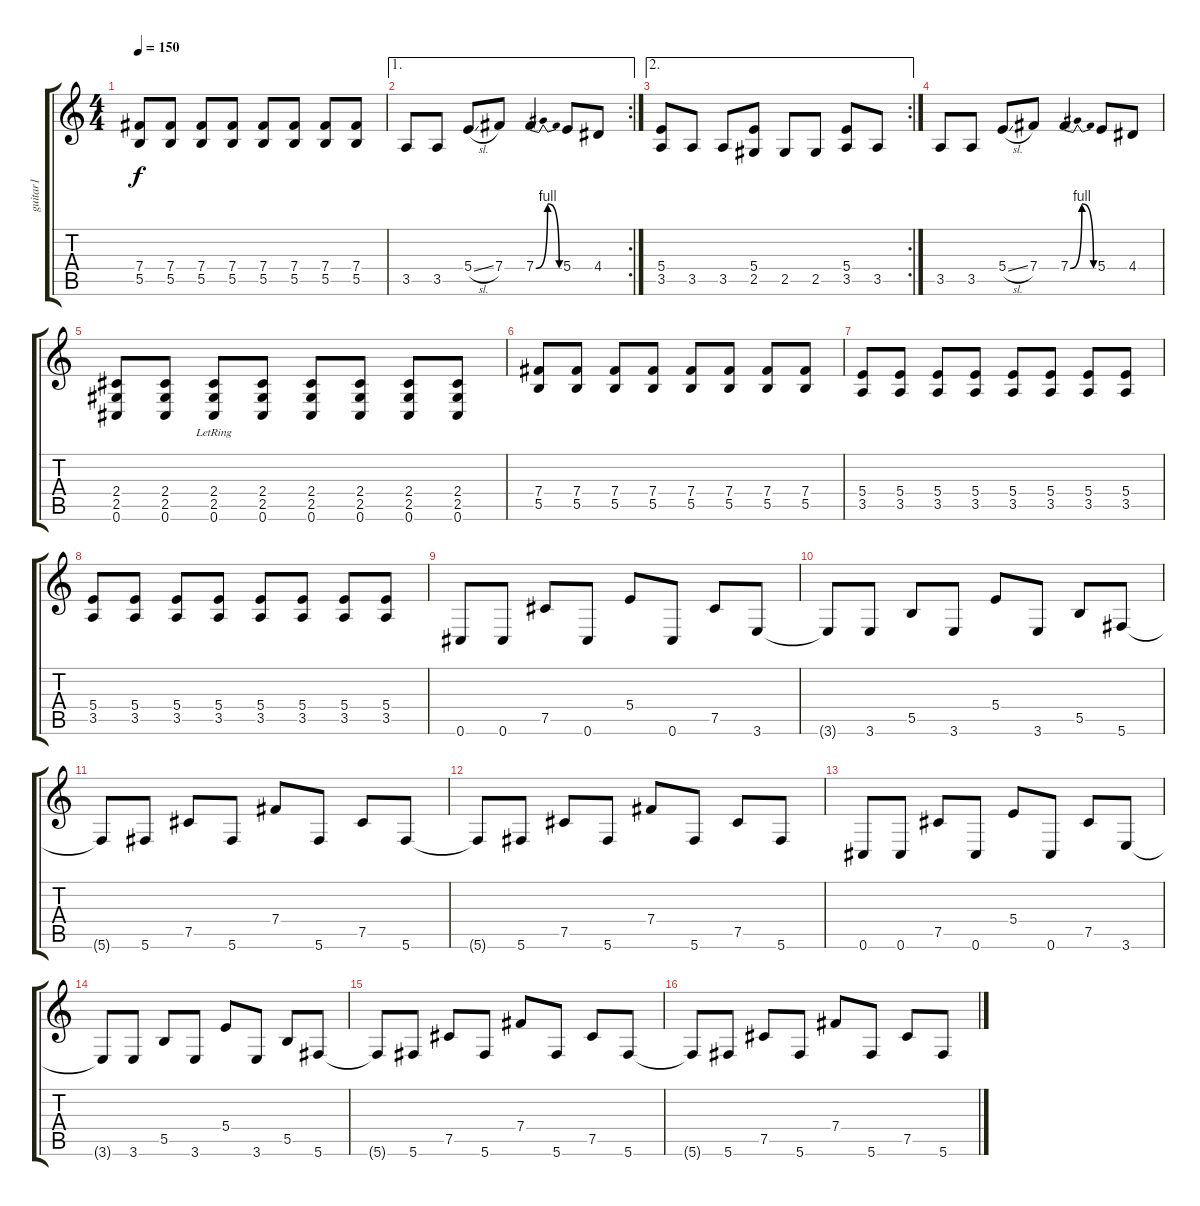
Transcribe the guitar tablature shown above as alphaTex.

\track ("guitar1" "guitar1") {instrument distortionguitar}
\staff {score tabs}
\tuning (Db4 Ab3 E3 B2 Gb2 Db2) {hide}
\ts (4 4)
\tempo 150
\clef g2
\ks c
(7.4 5.5).8{dy f} (7.4 5.5).8 (7.4 5.5).8 (7.4 5.5).8 (7.4 5.5).8 (7.4 5.5).8 (7.4 5.5).8 (7.4 5.5).8 |
\ae 1
\rc 2
3.5.8 3.5.8 5.4{sl}.8 7.4.8 7.4{be (bendrelease 0 0 30 4 30 4 60 0)}.4 5.4.8 4.4.8 |
\ae 2
\rc 2
(5.4 3.5).8 3.5.8 3.5.8 (5.4 2.5).8 2.5.8 2.5.8 (5.4 3.5).8 3.5.8 |
3.5.8 3.5.8 5.4{sl}.8 7.4.8 7.4{be (bendrelease 0 0 30 4 30 4 60 0)}.4 5.4.8 4.4.8 |
(2.4 2.5 0.6).8 (2.4 2.5 0.6).8 (2.4{lr} 2.5{lr} 0.6).8 (2.4 2.5 0.6).8 (2.4 2.5 0.6).8 (2.4 2.5 0.6).8 (2.4 2.5 0.6).8 (2.4 2.5 0.6).8 |
(7.4 5.5).8 (7.4 5.5).8 (7.4 5.5).8 (7.4 5.5).8 (7.4 5.5).8 (7.4 5.5).8 (7.4 5.5).8 (7.4 5.5).8 |
(5.4 3.5).8 (5.4 3.5).8 (5.4 3.5).8 (5.4 3.5).8 (5.4 3.5).8 (5.4 3.5).8 (5.4 3.5).8 (5.4 3.5).8 |
(5.4 3.5).8 (5.4 3.5).8 (5.4 3.5).8 (5.4 3.5).8 (5.4 3.5).8 (5.4 3.5).8 (5.4 3.5).8 (5.4 3.5).8 |
0.6.8 0.6.8 7.5.8 0.6.8 5.4.8 0.6.8 7.5.8 3.6.8 |
3.6{t}.8 3.6.8 5.5.8 3.6.8 5.4.8 3.6.8 5.5.8 5.6.8 |
5.6{t}.8 5.6.8 7.5.8 5.6.8 7.4.8 5.6.8 7.5.8 5.6.8 |
5.6{t}.8 5.6.8 7.5.8 5.6.8 7.4.8 5.6.8 7.5.8 5.6.8 |
0.6.8 0.6.8 7.5.8 0.6.8 5.4.8 0.6.8 7.5.8 3.6.8 |
3.6{t}.8 3.6.8 5.5.8 3.6.8 5.4.8 3.6.8 5.5.8 5.6.8 |
5.6{t}.8 5.6.8 7.5.8 5.6.8 7.4.8 5.6.8 7.5.8 5.6.8 |
5.6{t}.8 5.6.8 7.5.8 5.6.8 7.4.8 5.6.8 7.5.8 5.6.8
